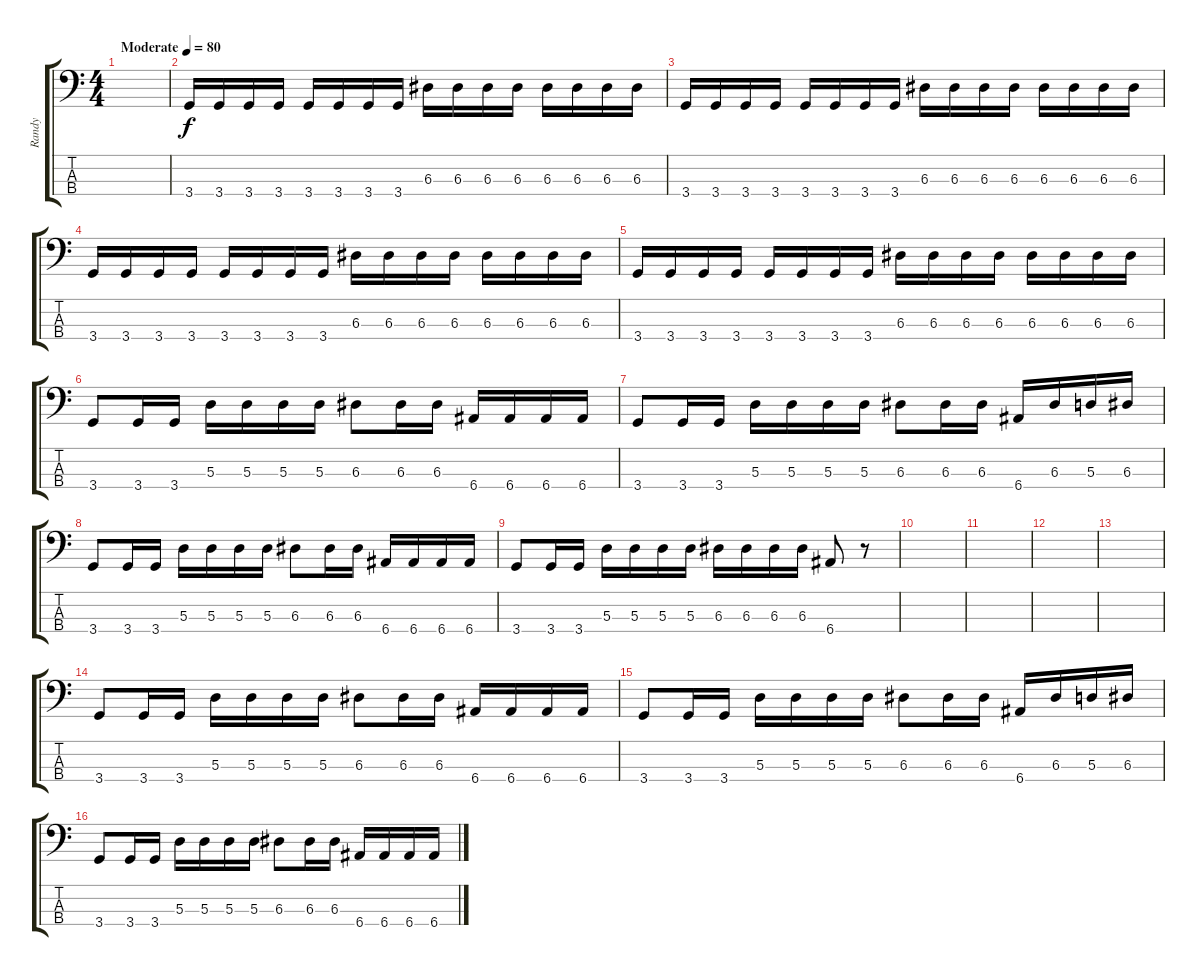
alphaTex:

\track ("Randy " "Randy ") {instrument electricbasspick}
\staff {score tabs}
\tuning (G2 D2 A1 E1) {hide}
\ts (4 4)
\tempo (80 "Moderate")
\clef f4
\ks c
|
3.4.16 3.4.16 3.4.16 3.4.16 3.4.16 3.4.16 3.4.16 3.4.16 6.3.16 6.3.16 6.3.16 6.3.16 6.3.16 6.3.16 6.3.16 6.3.16 |
3.4.16 3.4.16 3.4.16 3.4.16 3.4.16 3.4.16 3.4.16 3.4.16 6.3.16 6.3.16 6.3.16 6.3.16 6.3.16 6.3.16 6.3.16 6.3.16 |
3.4.16 3.4.16 3.4.16 3.4.16 3.4.16 3.4.16 3.4.16 3.4.16 6.3.16 6.3.16 6.3.16 6.3.16 6.3.16 6.3.16 6.3.16 6.3.16 |
3.4.16 3.4.16 3.4.16 3.4.16 3.4.16 3.4.16 3.4.16 3.4.16 6.3.16 6.3.16 6.3.16 6.3.16 6.3.16 6.3.16 6.3.16 6.3.16 |
3.4.8 3.4.16 3.4.16 5.3.16 5.3.16 5.3.16 5.3.16 6.3.8 6.3.16 6.3.16 6.4.16 6.4.16 6.4.16 6.4.16 |
3.4.8 3.4.16 3.4.16 5.3.16 5.3.16 5.3.16 5.3.16 6.3.8 6.3.16 6.3.16 6.4.16 6.3.16 5.3.16 6.3.16 |
3.4.8 3.4.16 3.4.16 5.3.16 5.3.16 5.3.16 5.3.16 6.3.8 6.3.16 6.3.16 6.4.16 6.4.16 6.4.16 6.4.16 |
3.4.8 3.4.16 3.4.16 5.3.16 5.3.16 5.3.16 5.3.16 6.3.16 6.3.16 6.3.16 6.3.16 6.4.8 r.8 |
|
|
|
|
3.4.8 3.4.16 3.4.16 5.3.16 5.3.16 5.3.16 5.3.16 6.3.8 6.3.16 6.3.16 6.4.16 6.4.16 6.4.16 6.4.16 |
3.4.8 3.4.16 3.4.16 5.3.16 5.3.16 5.3.16 5.3.16 6.3.8 6.3.16 6.3.16 6.4.16 6.3.16 5.3.16 6.3.16 |
3.4.8 3.4.16 3.4.16 5.3.16 5.3.16 5.3.16 5.3.16 6.3.8 6.3.16 6.3.16 6.4.16 6.4.16 6.4.16 6.4.16
